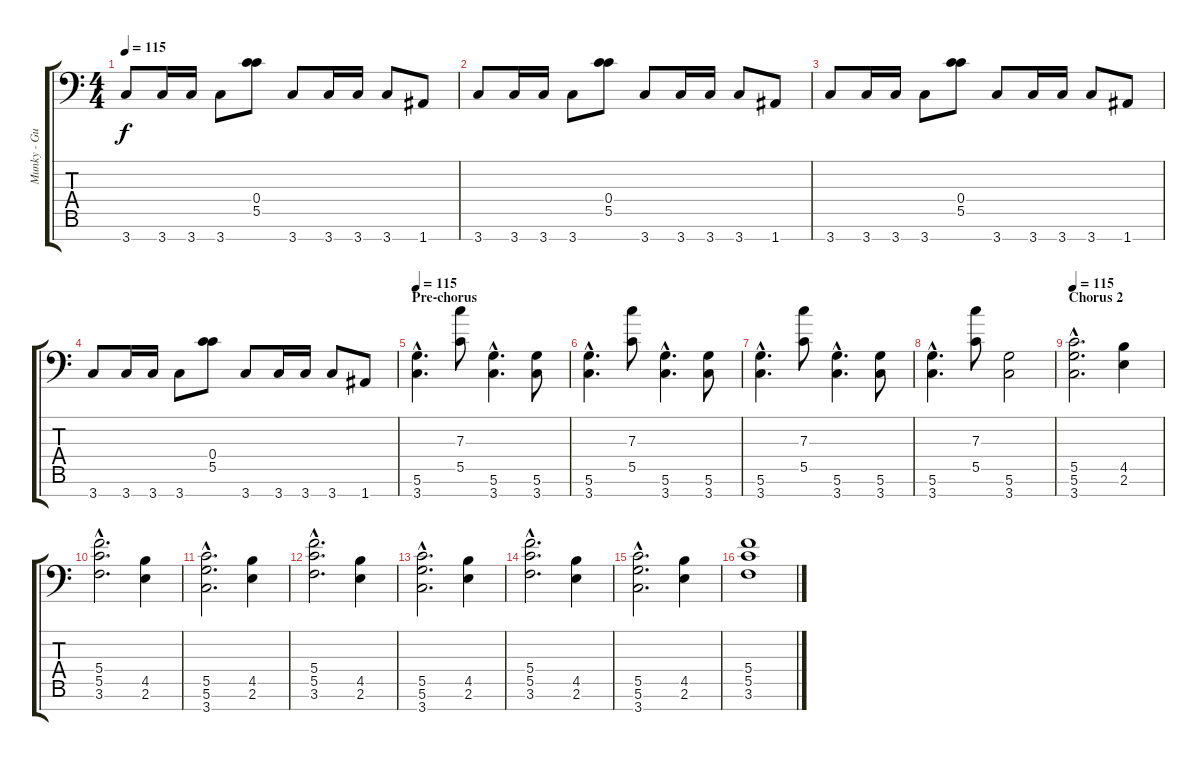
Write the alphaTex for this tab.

\track ("Munky - Guitar" "Munky - Gu") {instrument distortionguitar}
\staff {score tabs}
\tuning (D4 A3 F3 C3 G2 D2 A1) {hide}
\ts (4 4)
\tempo 115
\clef f4
\ks c
3.7.8{dy f} 3.7.16 3.7.16 3.7.8 (0.4 5.5).8 3.7.8 3.7.16 3.7.16 3.7.8 1.7.8 |
3.7.8 3.7.16 3.7.16 3.7.8 (0.4 5.5).8 3.7.8 3.7.16 3.7.16 3.7.8 1.7.8 |
3.7.8 3.7.16 3.7.16 3.7.8 (0.4 5.5).8 3.7.8 3.7.16 3.7.16 3.7.8 1.7.8 |
3.7.8 3.7.16 3.7.16 3.7.8 (0.4 5.5).8 3.7.8 3.7.16 3.7.16 3.7.8 1.7.8 |
\section ("" "Pre-chorus")
\tempo 115
(5.6{hac} 3.7{hac}).4{d volume 14 instrument distortionguitar} (7.3 5.5).8 (5.6{hac} 3.7{hac}).4{d} (5.6 3.7).8 |
(5.6{hac} 3.7{hac}).4{d} (7.3 5.5).8 (5.6{hac} 3.7{hac}).4{d} (5.6 3.7).8 |
(5.6{hac} 3.7{hac}).4{d} (7.3 5.5).8 (5.6{hac} 3.7{hac}).4{d} (5.6 3.7).8 |
(5.6{hac} 3.7{hac}).4{d} (7.3 5.5).8 (5.6 3.7).2 |
\section ("" "Chorus 2")
\tempo 115
(5.5{hac} 5.6{hac} 3.7{hac}).2{d volume 10 balance 8 instrument distortionguitar} (4.5 2.6).4 |
(5.4{hac} 5.5{hac} 3.6{hac}).2{d} (4.5 2.6).4 |
(5.5{hac} 5.6{hac} 3.7{hac}).2{d} (4.5 2.6).4 |
(5.4{hac} 5.5{hac} 3.6{hac}).2{d} (4.5 2.6).4 |
(5.5{hac} 5.6{hac} 3.7{hac}).2{d} (4.5 2.6).4 |
(5.4{hac} 5.5{hac} 3.6{hac}).2{d} (4.5 2.6).4 |
(5.5{hac} 5.6{hac} 3.7{hac}).2{d} (4.5 2.6).4 |
(5.4 5.5 3.6).1
